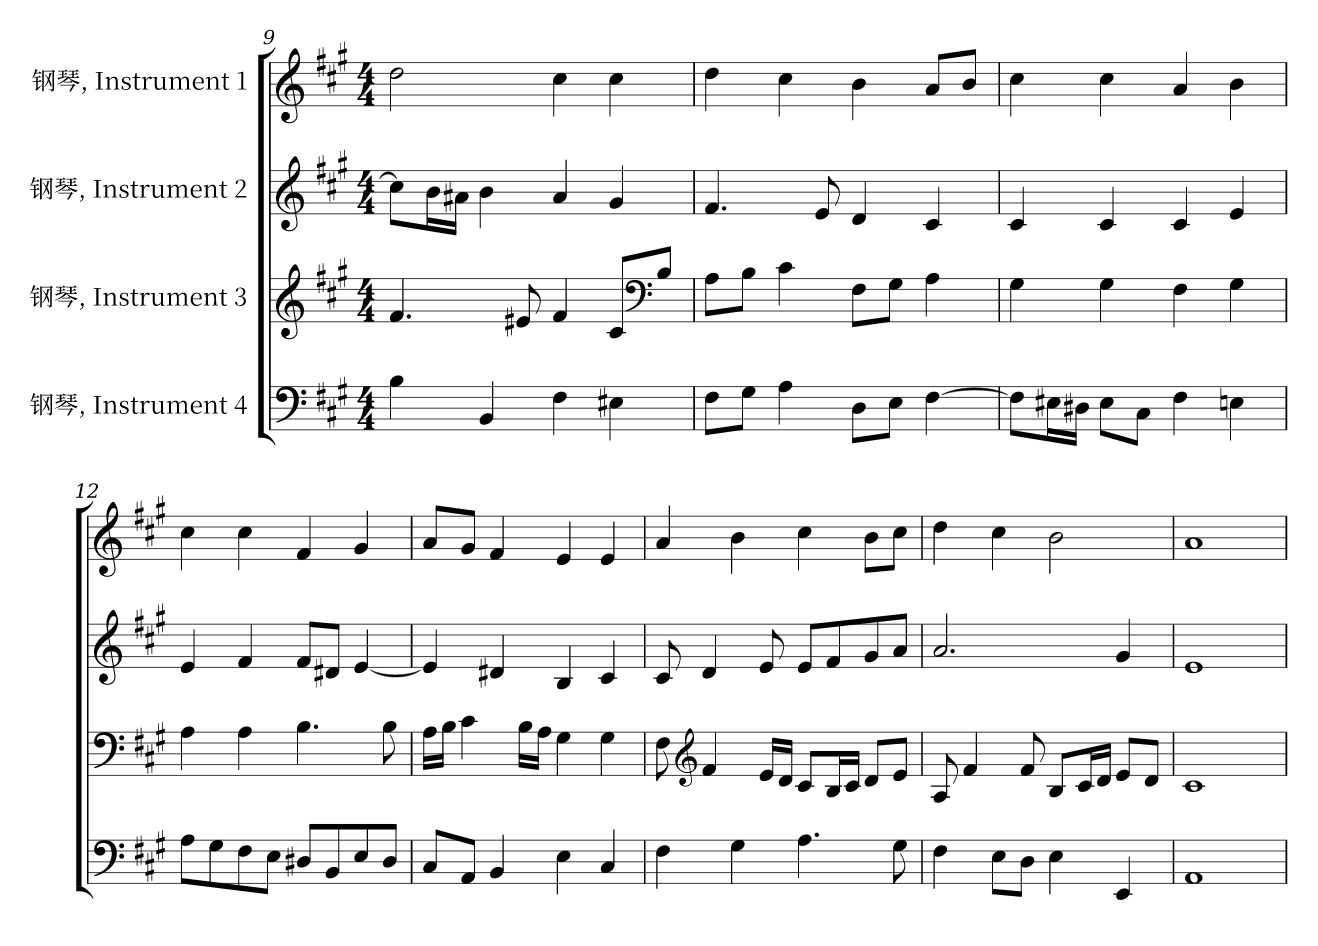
**kern	**kern	**kern	**kern
*part4	*part3	*part2	*part1
*staff4	*staff3	*staff2	*staff1
*I"钢琴, Instrument 4	*I"钢琴, Instrument 3	*I"钢琴, Instrument 2	*I"钢琴, Instrument 1
*clefF4	*clefG2	*clefG2	*clefG2
*k[f#c#g#]	*k[f#c#g#]	*k[f#c#g#]	*k[f#c#g#]
*M4/4	*M4/4	*M4/4	*M4/4
=9	=9	=9	=9
4B\	4.f#/	8cc#\L]	2dd\
.	.	16b\L	.
.	.	16a#X\JJ	.
4BB/	.	4b\	.
.	8e#X/	.	.
4F#\	4f#/	4a#/	4cc#\
4E#X\	8c#/L	4g#/	4cc#\
*	*clefF4	*	*
.	8B/J	.	.
!!LO:LB:g=z
=10	=10	=10	=10
8F#\L	8A\L	4.f#/	4dd\
8G#\J	8B\J	.	.
4A\	4c#\	.	4cc#\
.	.	8e/	.
8D\L	8F#\L	4d/	4b\
8E\J	8G#\J	.	.
[4F#\	4A\	4c#/	8a/L
.	.	.	8b/J
=11	=11	=11	=11
8F#\L]	4G#\	4c#/	4cc#\
16E#X\L	.	.	.
16D#X\JJ	.	.	.
8E#\L	4G#\	4c#/	4cc#\
8C#\J	.	.	.
4F#\	4F#\	4c#/	4a/
4En\	4G#\	4e/	4b\
=12	=12	=12	=12
8A\L	4A\	4e/	4cc#\
8G#\	.	.	.
8F#\	4A\	4f#/	4cc#\
8E\J	.	.	.
8D#X/L	4.B\	8f#/L	4f#/
8BB/	.	8d#X/J	.
8E/	.	[4e/	4g#/
8D#/J	8B\	.	.
=13	=13	=13	=13
8C#/L	16A\LL	4e/]	8a/L
.	16B\JJ	.	.
8AA/J	4c#\	.	8g#/J
4BB/	.	4d#X/	4f#/
.	16B\LL	.	.
.	16A\JJ	.	.
4E\	4G#\	4B/	4e/
4C#/	4G#\	4c#/	4e/
!!LO:PB:g=z
=14	=14	=14	=14
4F#\	8F#\	8c#/	4a/
*	*clefG2	*	*
.	4f#/	4d/	.
4G#\	.	.	4b\
.	16e/LL	8e/	.
.	16d/JJ	.	.
4.A\	8c#/L	8e/L	4cc#\
.	16B/L	8f#/	.
.	16c#/JJ	.	.
.	8d/L	8g#/	8b\L
8G#\	8e/J	8a/J	8cc#\J
=15	=15	=15	=15
4F#\	8A/	2.a/	4dd\
.	4f#/	.	.
8E\L	.	.	4cc#\
8D\J	8f#/	.	.
4E\	8B/L	.	2b\
.	16c#/L	.	.
.	16d/JJ	.	.
4EE/	8e/L	4g#/	.
.	8d/J	.	.
=16	=16	=16	=16
1AA	1c#	1e	1a
=	=	=	=
*-	*-	*-	*-
